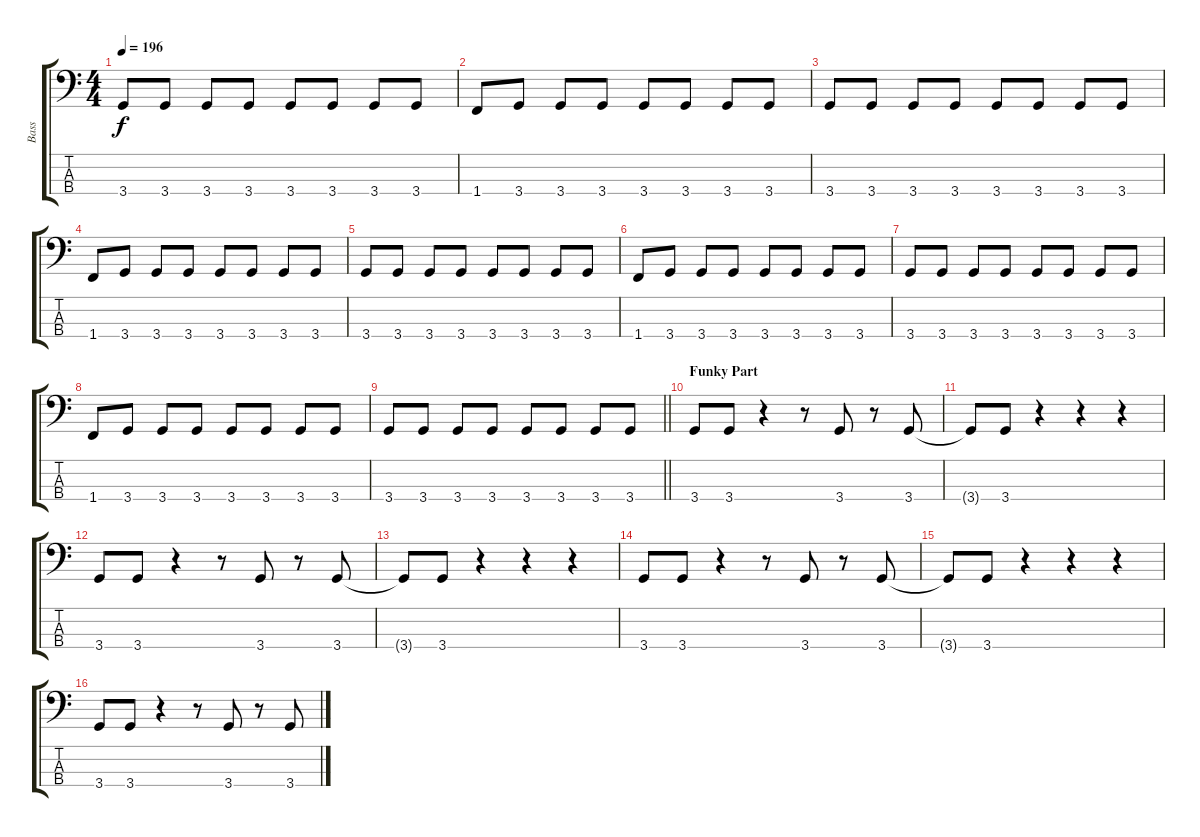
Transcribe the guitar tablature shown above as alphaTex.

\track ("Bass" "Bass") {instrument electricbassfinger}
\staff {score tabs}
\tuning (G2 D2 A1 E1) {hide}
\ts (4 4)
\tempo 196
\clef f4
\ks c
3.4.8{dy f} 3.4.8 3.4.8 3.4.8 3.4.8 3.4.8 3.4.8 3.4.8 |
1.4.8 3.4.8 3.4.8 3.4.8 3.4.8 3.4.8 3.4.8 3.4.8 |
3.4.8 3.4.8 3.4.8 3.4.8 3.4.8 3.4.8 3.4.8 3.4.8 |
1.4.8 3.4.8 3.4.8 3.4.8 3.4.8 3.4.8 3.4.8 3.4.8 |
3.4.8 3.4.8 3.4.8 3.4.8 3.4.8 3.4.8 3.4.8 3.4.8 |
1.4.8 3.4.8 3.4.8 3.4.8 3.4.8 3.4.8 3.4.8 3.4.8 |
3.4.8 3.4.8 3.4.8 3.4.8 3.4.8 3.4.8 3.4.8 3.4.8 |
1.4.8 3.4.8 3.4.8 3.4.8 3.4.8 3.4.8 3.4.8 3.4.8 |
\barLineRight lightlight
3.4.8 3.4.8 3.4.8 3.4.8 3.4.8 3.4.8 3.4.8 3.4.8 |
\section ("" "Funky Part")
3.4.8 3.4.8 r.4 r.8 3.4.8 r.8 3.4.8 |
3.4{t}.8 3.4.8 r.4 r.4 r.4 |
3.4.8 3.4.8 r.4 r.8 3.4.8 r.8 3.4.8 |
3.4{t}.8 3.4.8 r.4 r.4 r.4 |
3.4.8 3.4.8 r.4 r.8 3.4.8 r.8 3.4.8 |
3.4{t}.8 3.4.8 r.4 r.4 r.4 |
3.4.8 3.4.8 r.4 r.8 3.4.8 r.8 3.4.8
